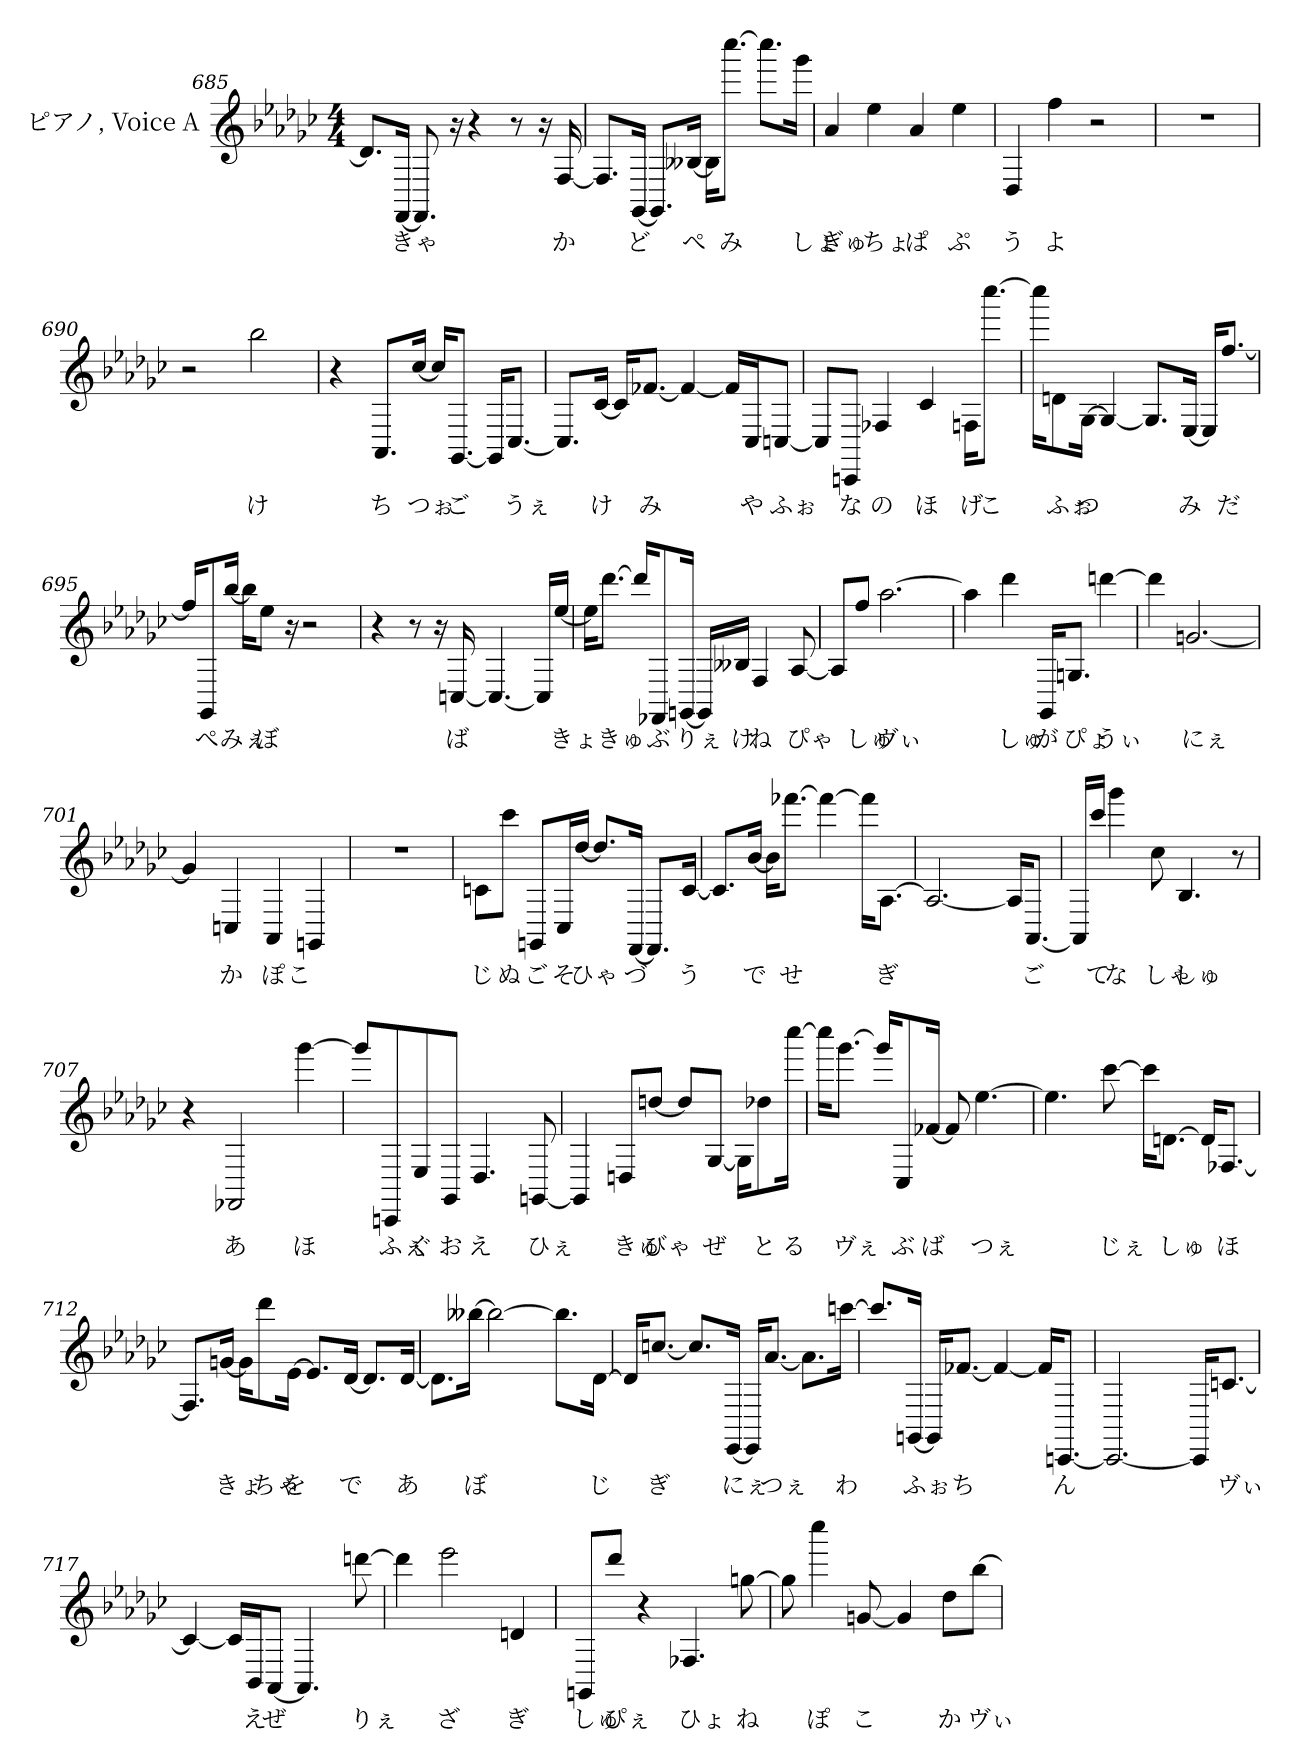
**kern	**text
*part1	*part1
*staff1	*staff1
*I"ピアノ, Voice A	*
*clefG2	*
*k[b-e-a-d-g-c-]	*
*M4/4	*
=685	=685
8.d/L]	.
!	!LO:LY:b
[16FF/Jk	きゃ
8.FF/]	.
16r	.
4r	.
8r	.
16r	.
!	!LO:LY:b
[16F/	か
=686	=686
8.F/L]	.
!	!LO:LY:b
[16GG-/Jk	ど
8.GG-/L]	.
!	!LO:LY:b
[16B--X/Jk	ぺ
16B--\KL]	.
!	!LO:LY:b
[8.cccc-\J	み
8.cccc-\L]	.
!	!LO:LY:b
16ggg-\Jk	しょ
=687	=687
!	!LO:LY:b
4a-/	ぎゅ
!	!LO:LY:b
4ee-\	ちょ
!	!LO:LY:b
4a-/	ぱ
!	!LO:LY:b
4ee-\	ぷ
=688	=688
!	!LO:LY:b
4D-/	う
!	!LO:LY:b
4ff\	よ
2r	.
=689	=689
1r	.
!!LO:LB:g=z
=690	=690
2r	.
!	!LO:LY:b
2bb-\	け
=691	=691
4r	.
!	!LO:LY:b
8.AA-/L	ち
!	!LO:LY:b
[16cc-/Jk	つぉ
16cc-/KL]	.
!	!LO:LY:b
[8.GG-/J	ご
16GG-/KL]	.
!	!LO:LY:b
[8.C-/J	うぇ
=692	=692
8.C-/L]	.
!	!LO:LY:b
[16c-/Jk	け
16c-/KL]	.
!	!LO:LY:b
[8.f-X/J	み
4f-/_	.
16f-/LL]	.
!	!LO:LY:b
16C-/J	や
!	!LO:LY:b
[8Cn/J	ふぉ
=693	=693
8C/L]	.
!	!LO:LY:b
8CCn/J	な
!	!LO:LY:b
4F-X/	の
!	!LO:LY:b
4c-/	ほ
!	!LO:LY:b
16Fn\KL	げ
!	!LO:LY:b
[8.cccc-\J	こ
!!LO:LB:g=z
=694	=694
16cccc-\KL]	.
!	!LO:LY:b
8dn\	ふぉ
!	!LO:LY:b
[16G-\Jk	つ
4G-/_	.
8.G-/L]	.
!	!LO:LY:b
[16E-/Jk	み
16E-/KL]	.
!	!LO:LY:b
[8.ff/J	だ
=695	=695
16ff/KL]	.
!	!LO:LY:b
8GG-/	ぺ
!	!LO:LY:b
[16bb-/Jk	みぇ
16bb-\KL]	.
!	!LO:LY:b
8ee-\J	ぼ
16r	.
2r	.
=696	=696
4r	.
8r	.
16r	.
!	!LO:LY:b
[16Cn/	ば
4.C/_	.
16C/LL]	.
!	!LO:LY:b
[16ee-/JJ	きょ
=697	=697
16ee-\KL]	.
!	!LO:LY:b
[8.ddd-\J	きゅ
16ddd-/KL]	.
!	!LO:LY:b
8FF-X/	ぶ
!	!LO:LY:b
[16GGn/Jk	りぇ
16GG/LL]	.
!	!LO:LY:b
16B--X/JJ	け
!	!LO:LY:b
4F/	ね
!	!LO:LY:b
[8A-/	ぴゃ
!!LO:PB:g=z
=698	=698
8A-/L]	.
!	!LO:LY:b
8ff/J	しゅ
!	!LO:LY:b
[2.aa-\	ヴぃ
=699	=699
4aa-\]	.
!	!LO:LY:b
4ddd-\	しゅ
!	!LO:LY:b
16GG-/KL	が
!	!LO:LY:b
8.Gn/J	ぴょ
!	!LO:LY:b
[4dddn\	うぃ
=700	=700
4ddd\]	.
!	!LO:LY:b
[2.gn/	にぇ
=701	=701
4g/]	.
!	!LO:LY:b
4Cn/	か
!	!LO:LY:b
4AA-/	ぽ
!	!LO:LY:b
4GGn/	こ
=702	=702
1r	.
=703	=703
!	!LO:LY:b
8cn\L	じ
!	!LO:LY:b
8ccc-\J	ぬ
!	!LO:LY:b
8GGn/L	ご
!	!LO:LY:b
16C-/L	そ
!	!LO:LY:b
[16dd-/JJ	ひゃ
8.dd-/L]	.
!	!LO:LY:b
[16FF/Jk	づ
8.FF/L]	.
!	!LO:LY:b
[16c/Jk	う
!!LO:LB:g=z
=704	=704
8.c/L]	.
!	!LO:LY:b
[16b-/Jk	で
16b-\KL]	.
!	!LO:LY:b
[8.fff-X\J	せ
4fff-\_	.
16fff-\KL]	.
!	!LO:LY:b
[8.A-\J	ぎ
=705	=705
2.A-/_	.
16A-/KL]	.
!	!LO:LY:b
[8.AA-/J	ご
=706	=706
16AA-/LL]	.
!	!LO:LY:b
16ccc-/JJ	て
!	!LO:LY:b
4ggg-\	な
!	!LO:LY:b
8cc-\	しゃ
!	!LO:LY:b
4.B-/	しゅ
8r	.
=707	=707
4r	.
!	!LO:LY:b
2FF-X/	あ
!	!LO:LY:b
[4ggg-\	ほ
=708	=708
8ggg-/L]	.
!	!LO:LY:b
8CCn/	ふぇ
!	!LO:LY:b
8E-/	ぐ
!	!LO:LY:b
8GG-/J	お
!	!LO:LY:b
4.D-/	え
!	!LO:LY:b
[8GGn/	ひぇ
!!LO:LB:g=z
=709	=709
4GG/]	.
!	!LO:LY:b
8Dn/L	きゅ
!	!LO:LY:b
[8ddn/J	びゃ
8dd/L]	.
!	!LO:LY:b
[8G-/J	ぜ
16G-\KL]	.
!	!LO:LY:b
8dd-X\	と
!	!LO:LY:b
[16cccc-\Jk	る
=710	=710
16cccc-\KL]	.
!	!LO:LY:b
[8.ggg-\J	ヴぇ
16ggg-/KL]	.
!	!LO:LY:b
8C-/	ぶ
!	!LO:LY:b
[16f-X/Jk	ば
8f-/]	.
!	!LO:LY:b
[4.ee-\	つぇ
=711	=711
4.ee-\]	.
!	!LO:LY:b
[8ccc-\	じぇ
16ccc-\KL]	.
!	!LO:LY:b
[8.dn\J	しゅ
16d/KL]	.
!	!LO:LY:b
[8.F-X/J	ほ
=712	=712
8.F-/L]	.
!	!LO:LY:b
[16gn/Jk	きょ
16g\KL]	.
!	!LO:LY:b
8ddd-\	ちゃ
!	!LO:LY:b
[16e-\Jk	を
8.e-/L]	.
!	!LO:LY:b
[16d-/Jk	で
8.d-/L]	.
!	!LO:LY:b
[16d-/Jk	あ
!!LO:LB:g=z
=713	=713
8.d-\L]	.
!	!LO:LY:b
[16bb--X\Jk	ぼ
2bb--\_	.
8.bb--\L]	.
!	!LO:LY:b
[16d-\Jk	じ
=714	=714
16d-/KL]	.
!	!LO:LY:b
[8.ccn/J	ぎ
8.cc/L]	.
!	!LO:LY:b
[16EE-/Jk	にぇ
16EE-/KL]	.
!	!LO:LY:b
[8.a-/J	つぇ
8.a-\L]	.
!	!LO:LY:b
[16cccn\Jk	わ
=715	=715
8.ccc/L]	.
!	!LO:LY:b
[16GGn/Jk	ふぉ
16GG/KL]	.
!	!LO:LY:b
[8.f-X/J	ち
4f-/_	.
16f-/KL]	.
!	!LO:LY:b
[8.CCn/J	ん
=716	=716
2.CC/_	.
16CC/KL]	.
!	!LO:LY:b
[8.cn/J	ヴぃ
!!LO:LB:g=z
=717	=717
4c/_	.
16c/LL]	.
!	!LO:LY:b
16BB-/J	え
!	!LO:LY:b
[8AA-/J	ぜ
4.AA-/]	.
!	!LO:LY:b
[8dddn\	りぇ
=718	=718
4ddd\]	.
!	!LO:LY:b
2eee-\	ざ
!	!LO:LY:b
4dn/	ぎ
=719	=719
!	!LO:LY:b
8GGn/L	しゅ
!	!LO:LY:b
8ddd-/J	ぴぇ
4r	.
!	!LO:LY:b
4.F-X/	ひょ
!	!LO:LY:b
[8ggn\	ね
=720	=720
8gg\]	.
!	!LO:LY:b
4cccc-\	ぽ
!	!LO:LY:b
[8gn/	こ
4g/]	.
!	!LO:LY:b
8dd-\L	か
!	!LO:LY:b
[8bb-\J	ヴぃ
=	=
*-	*-
